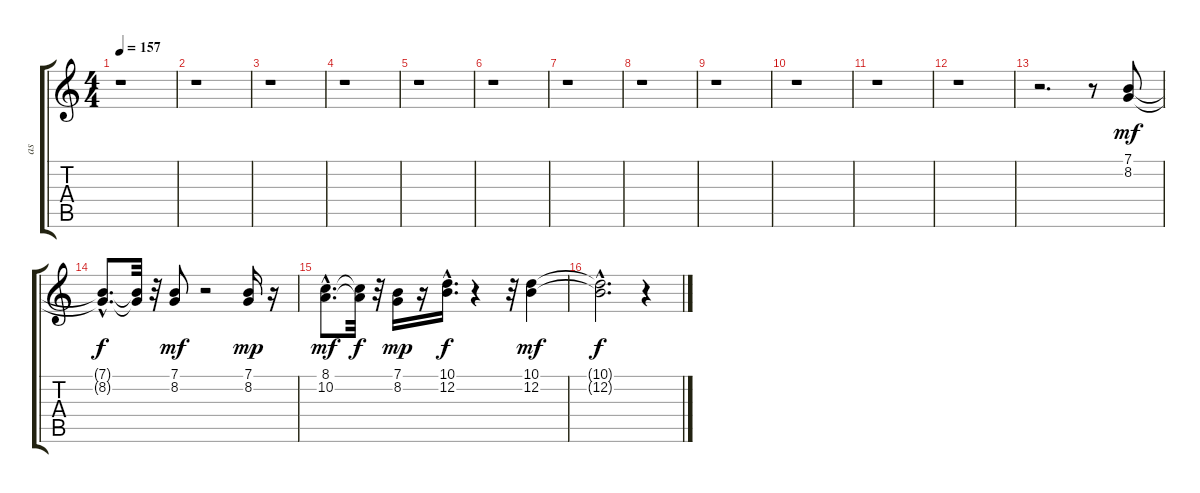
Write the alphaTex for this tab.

\track ("ass" "as") {instrument synthbrass1}
\staff {score tabs}
\tuning (E4 B3 G3 D3 A2 E2) {hide}
\ts (4 4)
\tempo 157
\clef g2
\ks c
r.1{dy ff} |
r.1 |
r.1 |
r.1 |
r.1 |
r.1 |
r.1 |
r.1 |
r.1 |
r.1 |
r.1 |
r.1 |
r.2{d} r.8 (7.1 8.2).8{dy mf} |
(7.1{hac t} 8.2{hac t}).8{d dy f} (7.1{t} 8.2{t}).32 r.32 (7.1 8.2).8{dy mf} r.2 (7.1 8.2).16{dy mp} r.16 |
(8.1{hac} 10.2{hac}).8{d dy mf} (8.1{t} 10.2{t}).32{dy f} r.32 (7.1 8.2).16{dy mp} r.16 (10.1{hac} 12.2{hac}).16{d dy f} r.4 r.32 (10.1 12.2).4{dy mf} |
(10.1{hac t} 12.2{hac t}).2{d dy f} r.4
